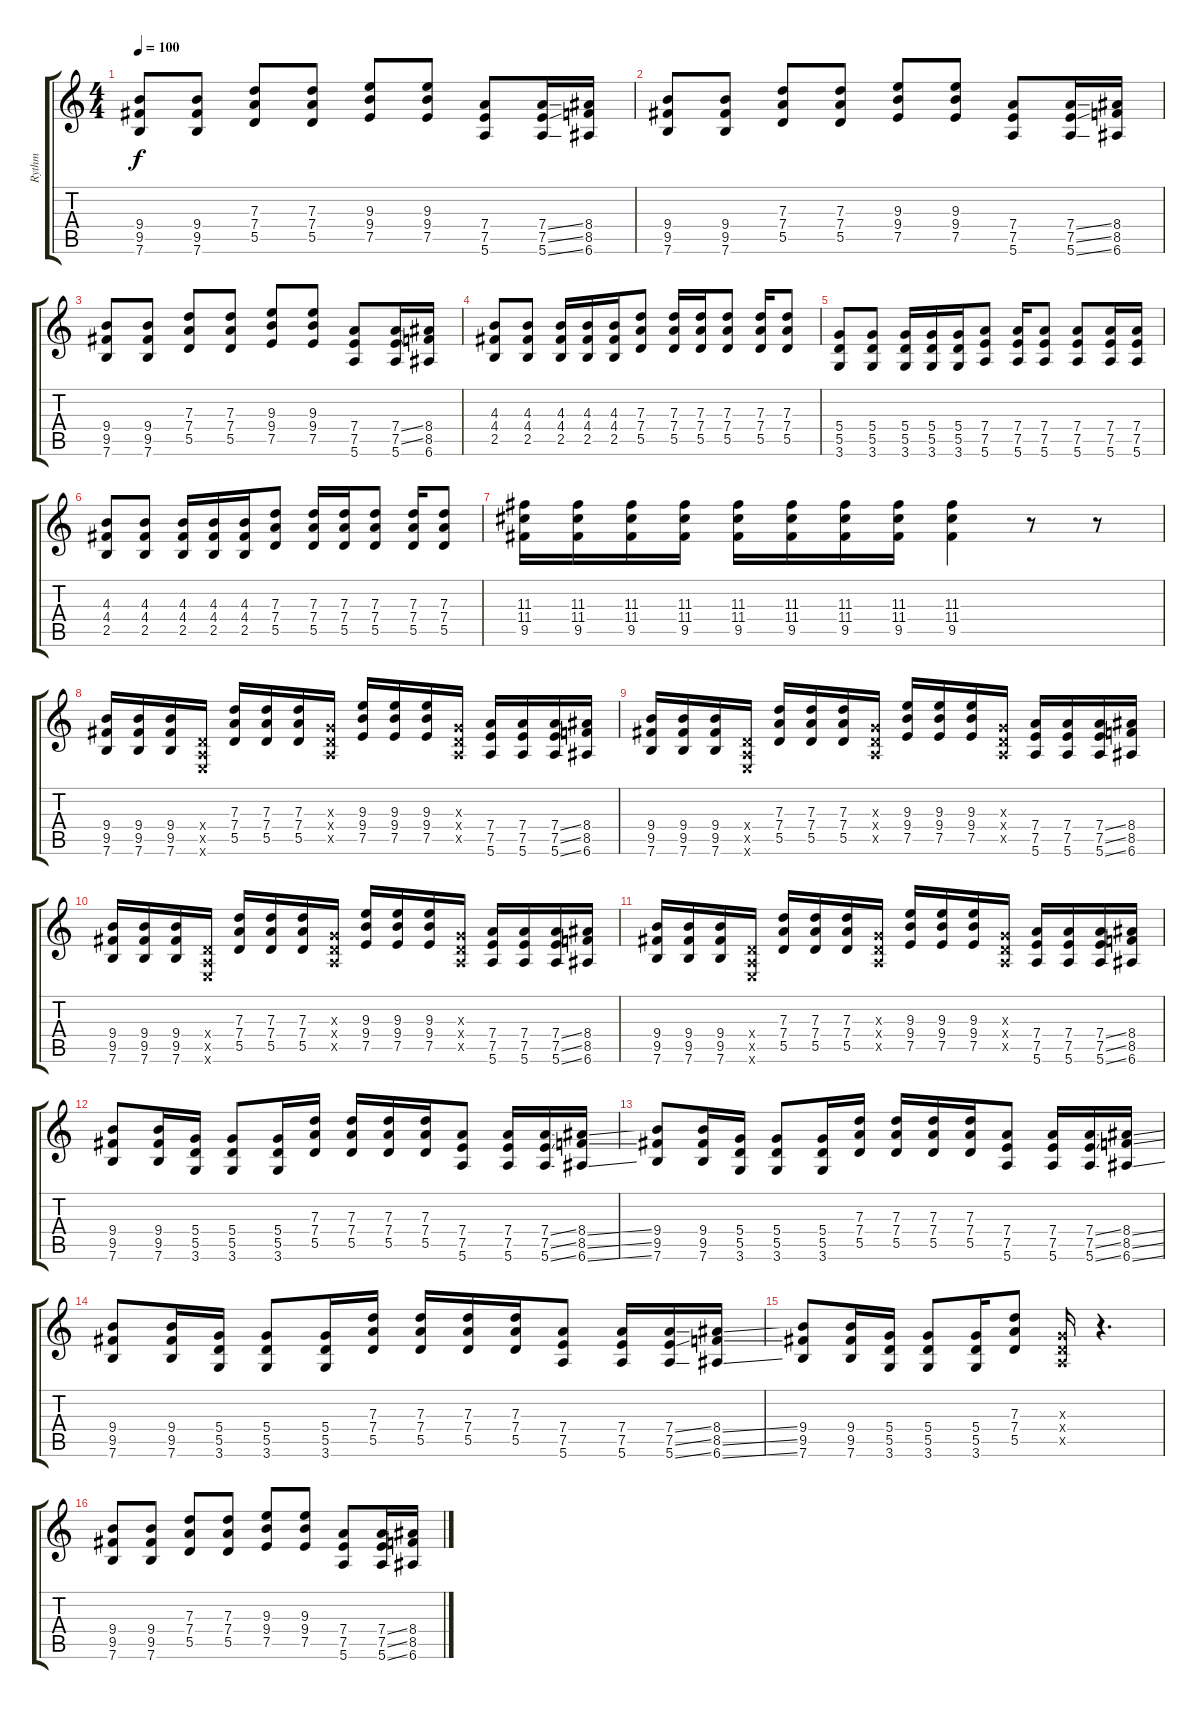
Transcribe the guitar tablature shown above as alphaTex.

\track ("Rythm" "Rythm") {instrument overdrivenguitar}
\staff {score tabs}
\tuning (E4 B3 G3 D3 A2 E2) {hide}
\ts (4 4)
\tempo 100
\clef g2
\ks c
(9.4 9.5 7.6).8{dy f} (9.4 9.5 7.6).8 (7.3 7.4 5.5).8 (7.3 7.4 5.5).8 (9.3 9.4 7.5).8 (9.3 9.4 7.5).8 (7.4 7.5 5.6).8 (7.4{ss} 7.5{ss} 5.6{ss}).16 (8.4 8.5 6.6).16 |
(9.4 9.5 7.6).8 (9.4 9.5 7.6).8 (7.3 7.4 5.5).8 (7.3 7.4 5.5).8 (9.3 9.4 7.5).8 (9.3 9.4 7.5).8 (7.4 7.5 5.6).8 (7.4{ss} 7.5{ss} 5.6{ss}).16 (8.4 8.5 6.6).16 |
(9.4 9.5 7.6).8 (9.4 9.5 7.6).8 (7.3 7.4 5.5).8 (7.3 7.4 5.5).8 (9.3 9.4 7.5).8 (9.3 9.4 7.5).8 (7.4 7.5 5.6).8 (7.4{ss} 7.5{ss} 5.6).16 (8.4 8.5 6.6).16 |
(4.3 4.4 2.5).8 (4.3 4.4 2.5).8 (4.3 4.4 2.5).16 (4.3 4.4 2.5).16 (4.3 4.4 2.5).16 (7.3 7.4 5.5).8 (7.3 7.4 5.5).16 (7.3 7.4 5.5).16 (7.3 7.4 5.5).8 (7.3 7.4 5.5).16 (7.3 7.4 5.5).8 |
(5.4 5.5 3.6).8 (5.4 5.5 3.6).8 (5.4 5.5 3.6).16 (5.4 5.5 3.6).16 (5.4 5.5 3.6).16 (7.4 7.5 5.6).8 (7.4 7.5 5.6).16 (7.4 7.5 5.6).8 (7.4 7.5 5.6).8 (7.4 7.5 5.6).16 (7.4 7.5 5.6).16 |
(4.3 4.4 2.5).8 (4.3 4.4 2.5).8 (4.3 4.4 2.5).16 (4.3 4.4 2.5).16 (4.3 4.4 2.5).16 (7.3 7.4 5.5).8 (7.3 7.4 5.5).16 (7.3 7.4 5.5).16 (7.3 7.4 5.5).8 (7.3 7.4 5.5).16 (7.3 7.4 5.5).8 |
(11.3 11.4 9.5).16 (11.3 11.4 9.5).16 (11.3 11.4 9.5).16 (11.3 11.4 9.5).16 (11.3 11.4 9.5).16 (11.3 11.4 9.5).16 (11.3 11.4 9.5).16 (11.3 11.4 9.5).16 (11.3 11.4 9.5).4 r.8 r.8 |
(9.4 9.5 7.6).16 (9.4 9.5 7.6).16 (9.4 9.5 7.6).16 (0.4{x} 0.5{x} 0.6{x}).16 (7.3 7.4 5.5).16 (7.3 7.4 5.5).16 (7.3 7.4 5.5).16 (0.3{x} 0.4{x} 0.5{x}).16 (9.3 9.4 7.5).16 (9.3 9.4 7.5).16 (9.3 9.4 7.5).16 (0.3{x} 0.4{x} 0.5{x}).16 (7.4 7.5 5.6).16 (7.4 7.5 5.6).16 (7.4{ss} 7.5{ss} 5.6{ss}).16 (8.4 8.5 6.6).16 |
(9.4 9.5 7.6).16 (9.4 9.5 7.6).16 (9.4 9.5 7.6).16 (0.4{x} 0.5{x} 0.6{x}).16 (7.3 7.4 5.5).16 (7.3 7.4 5.5).16 (7.3 7.4 5.5).16 (0.3{x} 0.4{x} 0.5{x}).16 (9.3 9.4 7.5).16 (9.3 9.4 7.5).16 (9.3 9.4 7.5).16 (0.3{x} 0.4{x} 0.5{x}).16 (7.4 7.5 5.6).16 (7.4 7.5 5.6).16 (7.4{ss} 7.5{ss} 5.6{ss}).16 (8.4 8.5 6.6).16 |
(9.4 9.5 7.6).16 (9.4 9.5 7.6).16 (9.4 9.5 7.6).16 (0.4{x} 0.5{x} 0.6{x}).16 (7.3 7.4 5.5).16 (7.3 7.4 5.5).16 (7.3 7.4 5.5).16 (0.3{x} 0.4{x} 0.5{x}).16 (9.3 9.4 7.5).16 (9.3 9.4 7.5).16 (9.3 9.4 7.5).16 (0.3{x} 0.4{x} 0.5{x}).16 (7.4 7.5 5.6).16 (7.4 7.5 5.6).16 (7.4{ss} 7.5{ss} 5.6{ss}).16 (8.4 8.5 6.6).16 |
(9.4 9.5 7.6).16 (9.4 9.5 7.6).16 (9.4 9.5 7.6).16 (0.4{x} 0.5{x} 0.6{x}).16 (7.3 7.4 5.5).16 (7.3 7.4 5.5).16 (7.3 7.4 5.5).16 (0.3{x} 0.4{x} 0.5{x}).16 (9.3 9.4 7.5).16 (9.3 9.4 7.5).16 (9.3 9.4 7.5).16 (0.3{x} 0.4{x} 0.5{x}).16 (7.4 7.5 5.6).16 (7.4 7.5 5.6).16 (7.4{ss} 7.5{ss} 5.6{ss}).16 (8.4 8.5 6.6).16 |
(9.4 9.5 7.6).8 (9.4 9.5 7.6).16 (5.4 5.5 3.6).16 (5.4 5.5 3.6).8 (5.4 5.5 3.6).16 (7.3 7.4 5.5).16 (7.3 7.4 5.5).16 (7.3 7.4 5.5).16 (7.3 7.4 5.5).16 (7.4 7.5 5.6).8 (7.4 7.5 5.6).16 (7.4{ss} 7.5{ss} 5.6{ss}).16 (8.4{ss} 8.5{ss} 6.6{ss}).16 |
(9.4 9.5 7.6).8 (9.4 9.5 7.6).16 (5.4 5.5 3.6).16 (5.4 5.5 3.6).8 (5.4 5.5 3.6).16 (7.3 7.4 5.5).16 (7.3 7.4 5.5).16 (7.3 7.4 5.5).16 (7.3 7.4 5.5).16 (7.4 7.5 5.6).8 (7.4 7.5 5.6).16 (7.4{ss} 7.5{ss} 5.6{ss}).16 (8.4{ss} 8.5{ss} 6.6{ss}).16 |
(9.4 9.5 7.6).8 (9.4 9.5 7.6).16 (5.4 5.5 3.6).16 (5.4 5.5 3.6).8 (5.4 5.5 3.6).16 (7.3 7.4 5.5).16 (7.3 7.4 5.5).16 (7.3 7.4 5.5).16 (7.3 7.4 5.5).16 (7.4 7.5 5.6).8 (7.4 7.5 5.6).16 (7.4{ss} 7.5{ss} 5.6{ss}).16 (8.4{ss} 8.5{ss} 6.6{ss}).16 |
(9.4 9.5 7.6).8 (9.4 9.5 7.6).16 (5.4 5.5 3.6).16 (5.4 5.5 3.6).8 (5.4 5.5 3.6).16 (7.3 7.4 5.5).8 (0.3{x} 0.4{x} 0.5{x}).16 r.4{d} |
(9.4 9.5 7.6).8 (9.4 9.5 7.6).8 (7.3 7.4 5.5).8 (7.3 7.4 5.5).8 (9.3 9.4 7.5).8 (9.3 9.4 7.5).8 (7.4 7.5 5.6).8 (7.4{ss} 7.5{ss} 5.6{ss}).16 (8.4 8.5 6.6).16
